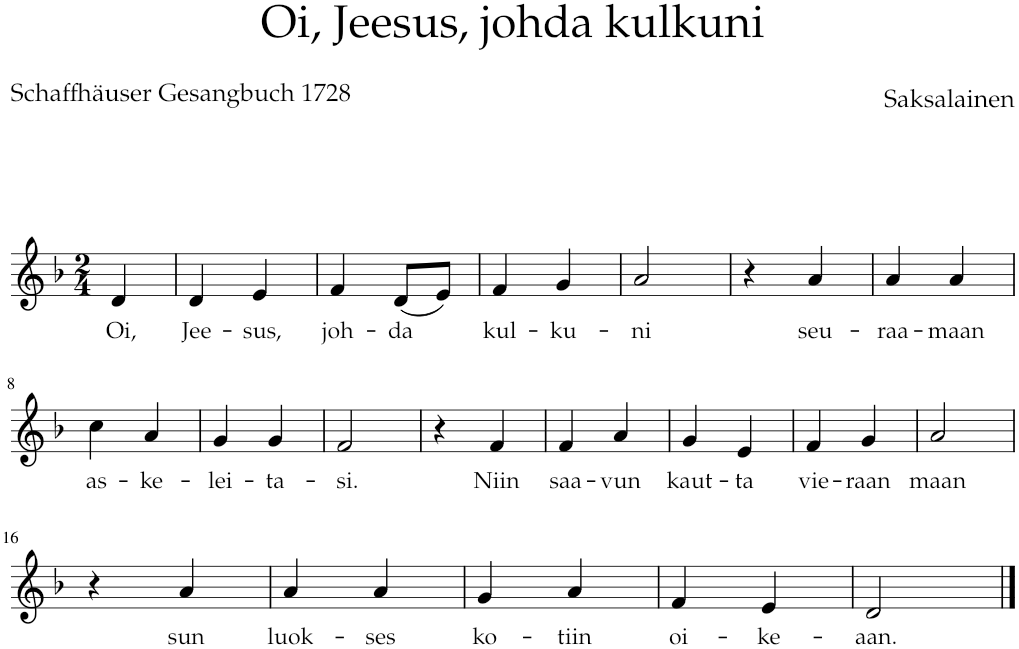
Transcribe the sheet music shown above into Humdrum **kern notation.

**kern	**text
*part1	*part1
*staff1	*staff1
*I"Staff	*
*clefG2	*
*k[b-]	*
*M2/4	*
=1	=1
!	!LO:LY:b
4d/	Oi,
=2	=2
!	!LO:LY:b
4d/	Jee-
!	!LO:LY:b
4e/	-sus,
=3	=3
!	!LO:LY:b
4f/	joh-
!	!LO:LY:b
(8d/L	-da
8e/J)	.
=4	=4
!	!LO:LY:b
4f/	kul-
!	!LO:LY:b
4g/	-ku-
=5	=5
!	!LO:LY:b
2a/	-ni
=6	=6
4r	.
!	!LO:LY:b
4a/	seu-
=7	=7
!	!LO:LY:b
4a/	-raa-
!	!LO:LY:b
4a/	-maan
!!LO:LB:g=z
=8	=8
!	!LO:LY:b
4cc\	as-
!	!LO:LY:b
4a/	-ke-
=9	=9
!	!LO:LY:b
4g/	-lei-
!	!LO:LY:b
4g/	-ta-
=10	=10
!	!LO:LY:b
2f/	-si.
=11	=11
4r	.
!	!LO:LY:b
4f/	Niin
=12	=12
!	!LO:LY:b
4f/	saa-
!	!LO:LY:b
4a/	-vun
=13	=13
!	!LO:LY:b
4g/	kaut-
!	!LO:LY:b
4e/	-ta
=14	=14
!	!LO:LY:b
4f/	vie-
!	!LO:LY:b
4g/	-raan
=15	=15
!	!LO:LY:b
2a/	maan
!!LO:LB:g=z
=16	=16
4r	.
!	!LO:LY:b
4a/	sun
=17	=17
!	!LO:LY:b
4a/	luok-
!	!LO:LY:b
4a/	-ses
=18	=18
!	!LO:LY:b
4g/	ko-
!	!LO:LY:b
4a/	-tiin
=19	=19
!	!LO:LY:b
4f/	oi-
!	!LO:LY:b
4e/	-ke-
=20	=20
!	!LO:LY:b
2d/	-aan.
==	==
*-	*-
